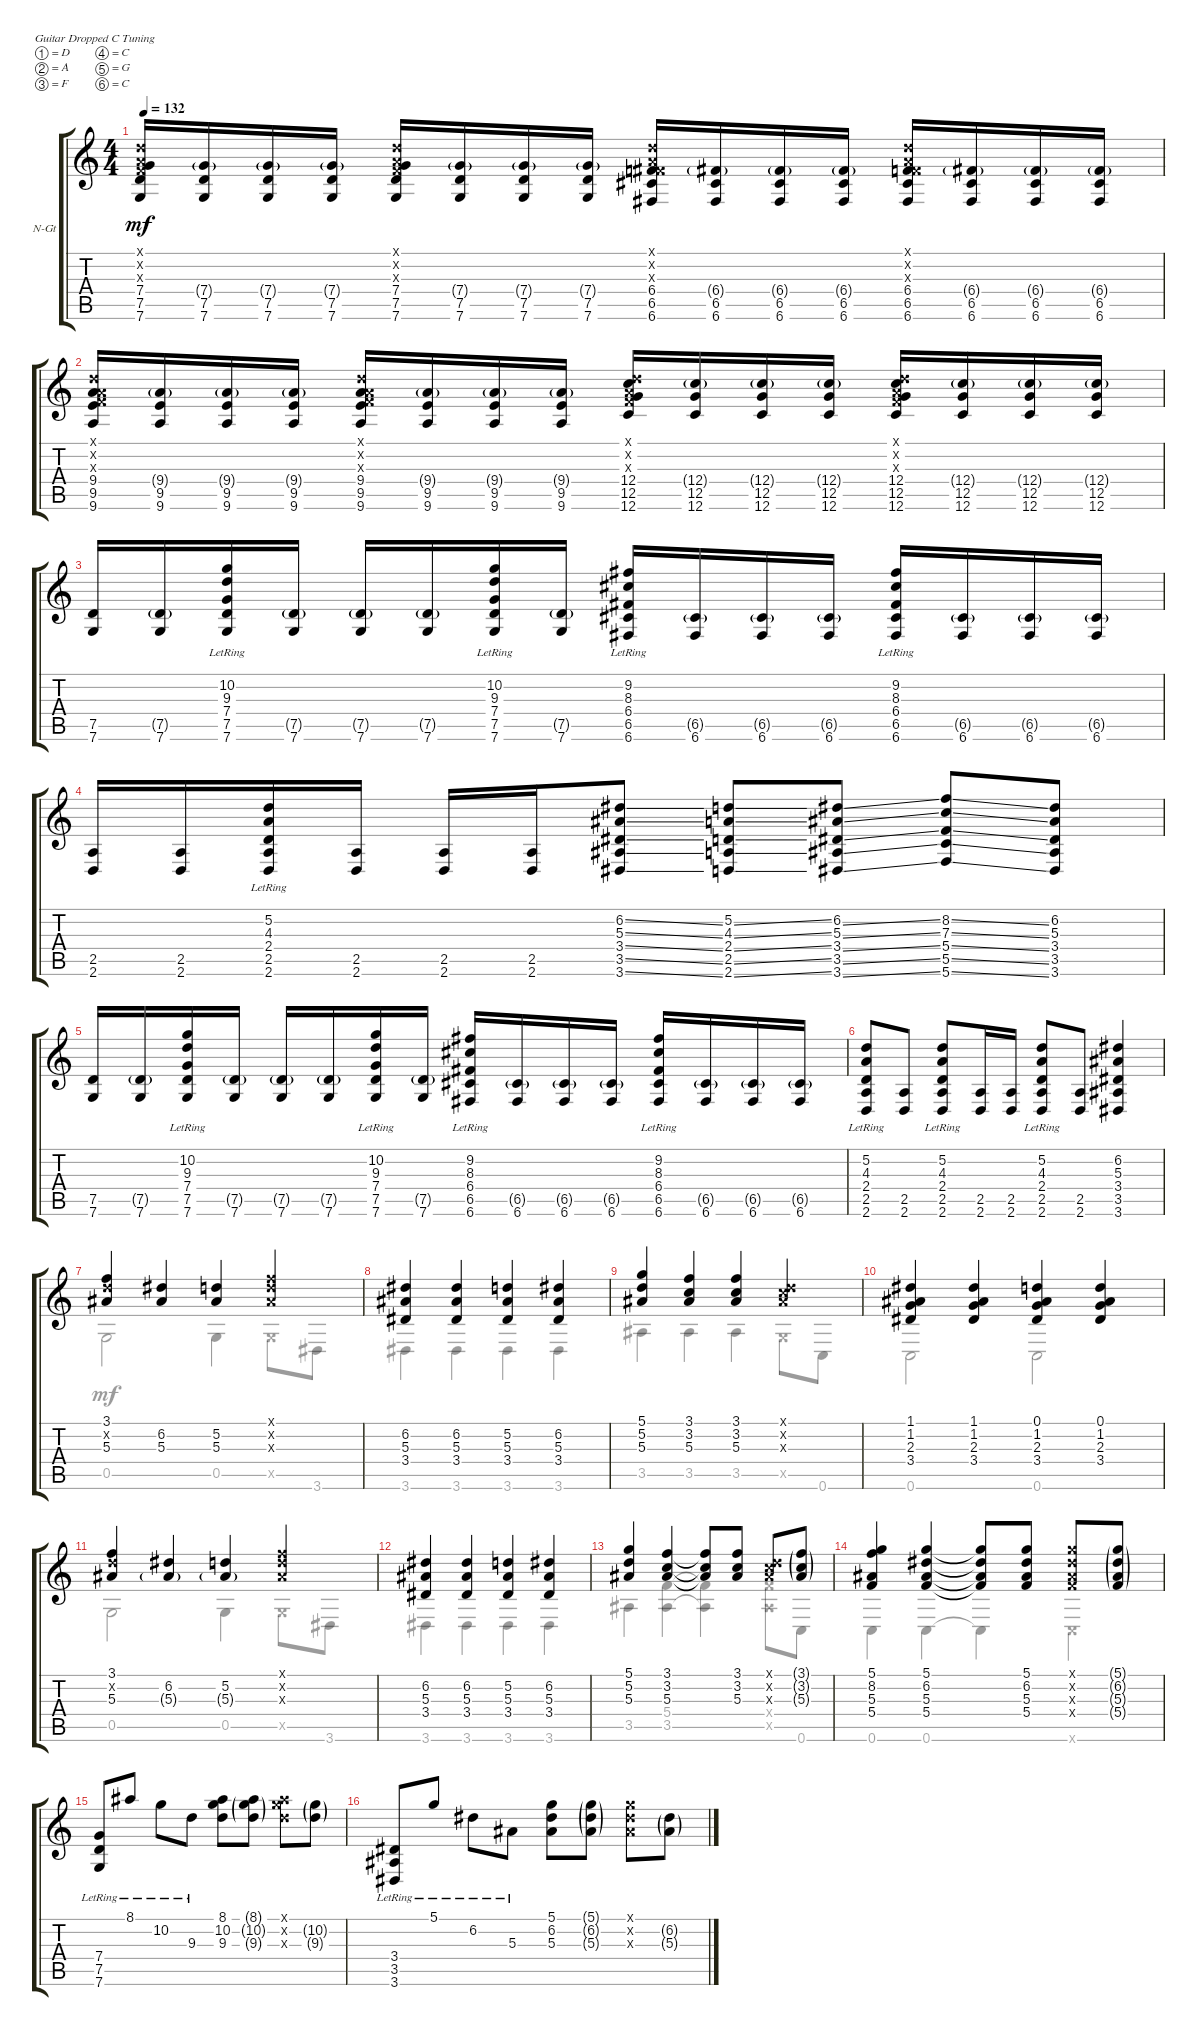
\defaultSystemsLayout 4
\bracketExtendMode groupsimilarinstruments
\firstSystemTrackNameOrientation horizontal
\otherSystemsTrackNameOrientation horizontal
\track ("Nylon Guitar" "N-Gt") {instrument acousticguitarnylon}
\staff {score tabs}
\tuning (D4 A3 F3 C3 G2 C2)
\voice
\ts (4 4)
\tempo 132
\clef g2
\scale
0.443302
\ks c
(7.6 7.5 7.4 0.1{x} 0.2{x} 0.3{x}).16{dy mf} (7.4{g} 7.5 7.6).16 (7.6 7.5 7.4{g}).16 (7.4{g} 7.5 7.6).16 (7.6 7.5 7.4 0.3{x} 0.2{x} 0.1{x}).16 (7.4{g} 7.5 7.6).16 (7.6 7.5 7.4{g}).16 (7.4{g} 7.5 7.6).16 (6.6 6.5 6.4 0.1{x} 0.2{x} 0.3{x}).16 (6.4{g} 6.5 6.6).16 (6.6 6.5 6.4{g}).16 (6.4{g} 6.5 6.6).16 (6.6 6.5 6.4 0.3{x} 0.2{x} 0.1{x}).16 (6.4{g} 6.5 6.6).16 (6.6 6.5 6.4{g}).16 (6.4{g} 6.5 6.6).16 |
\scale
0.429493 (9.6 9.5 9.4 0.1{x} 0.2{x} 0.3{x}).16 (9.6 9.5 9.4{g}).16 (9.6 9.5 9.4{g}).16 (9.6 9.5 9.4{g}).16 (9.6 9.5 9.4 0.3{x} 0.2{x} 0.1{x}).16 (9.6 9.5 9.4{g}).16 (9.6 9.5 9.4{g}).16 (9.6 9.5 9.4{g}).16 (12.4 12.6 12.5 0.1{x} 0.2{x} 0.3{x}).16 (12.4{g} 12.5 12.6).16 (12.4{g} 12.6 12.5).16 (12.4{g} 12.5 12.6).16 (12.4 12.6 12.5 0.3{x} 0.2{x} 0.1{x}).16 (12.4{g} 12.5 12.6).16 (12.4{g} 12.6 12.5).16 (12.4{g} 12.5 12.6).16 |
\scale
0.503723 (7.6 7.5).16 (7.6 7.5{g}).16 (7.6 7.5 7.4{lr} 9.3{lr} 10.2{lr}).16 (7.6 7.5{g}).16 (7.6 7.5{g}).16 (7.6 7.5{g}).16 (7.6 7.5 7.4{lr} 10.2{lr} 9.3{lr}).16 (7.6 7.5{g}).16 (6.6 6.5 6.4{lr} 8.3{lr} 9.2{lr}).16 (6.6 6.5{g}).16 (6.6 6.5{g}).16 (6.6 6.5{g}).16 (6.6 6.5 6.4{lr} 9.2{lr} 8.3{lr}).16 (6.6 6.5{g}).16 (6.6 6.5{g}).16 (6.6 6.5{g}).16 |
\scale
0.496175 (2.6 2.5).16 (2.6 2.5).16 (2.6 2.5 2.4{lr} 4.3{lr} 5.2{lr}).16 (2.6 2.5).16 (2.6 2.5).16 (2.6 2.5).16 (3.6{ss} 3.5{ss} 3.4{ss} 5.3{ss} 6.2{ss}).8 (2.6{ss} 2.5{ss} 2.4{ss} 4.3{ss} 5.2{ss}).8 (3.6{ss} 3.5{ss} 3.4{ss} 5.3{ss} 6.2{ss}).8 (5.6{ss} 5.5{ss} 5.4{ss} 7.3{ss} 8.2{ss}).8 (3.5 3.4 5.3 6.2 3.6).8 |
\scale
0.509932 (7.6 7.5).16 (7.6 7.5{g}).16 (7.6 7.5 7.4{lr} 9.3{lr} 10.2{lr}).16 (7.6 7.5{g}).16 (7.6 7.5{g}).16 (7.6 7.5{g}).16 (7.6 7.5 7.4{lr} 10.2{lr} 9.3{lr}).16 (7.6 7.5{g}).16 (6.6 6.5 6.4{lr} 8.3{lr} 9.2{lr}).16 (6.6 6.5{g}).16 (6.6 6.5{g}).16 (6.6 6.5{g}).16 (6.6 6.5 6.4{lr} 9.2{lr} 8.3{lr}).16 (6.6 6.5{g}).16 (6.6 6.5{g}).16 (6.6 6.5{g}).16 |
(2.6 2.5 2.4{lr} 4.3{lr} 5.2{lr}).8 (2.6 2.5).8 (2.6 2.5 4.3{lr} 5.2{lr} 2.4{lr}).8 (2.5 2.6).16 (2.6 2.5).16 (2.6 2.5 4.3{lr} 5.2{lr} 2.4{lr}).8 (2.6 2.5).8 (3.6 3.5 3.4 5.3 6.2).4 |
\scale
0.521137 (3.1 5.2{x} 5.3).4 (6.2 5.3).4 (5.2 5.3).4 (3.1{x} 5.2{x} 5.3{x}).4 |
\scale
0.478823 (6.2 5.3 3.4).4 (6.2 5.3 3.4).4 (5.2 5.3 3.4).4 (6.2 5.3 3.4).4 |
\scale
0.51981 (5.1 5.2 5.3).4 (3.1 3.2 5.3).4 (3.1 3.2 5.3).4 (0.1{x} 3.2{x} 5.3{x}).4 |
\scale
0.479974 (1.1 1.2 2.3 3.4).4 (1.1 1.2 2.3 3.4).4 (0.1 1.2 2.3 3.4).4 (1.2 0.1 2.3 3.4).4 |
\scale
0.519709 (3.1 5.2{x} 5.3).4 (6.2 5.3{g}).4 (5.2 5.3{g}).4 (3.1{x} 5.2{x} 5.3{x}).4 |
\scale
0.480248 (6.2 5.3 3.4).4 (6.2 5.3 3.4).4 (5.2 5.3 3.4).4 (6.2 5.3 3.4).4 |
\scale
0.5215 (5.1 5.2 5.3).4 (3.1 3.2 5.3).4 (5.3{t} 3.1{t} 3.2{t}).8 (5.3 3.2 3.1).8 (0.1{x} 3.2{x} 5.3{x}).8 (3.1{g} 3.2{g} 5.3{g}).8 |
\scale
0.478251 (5.1 8.2 5.3 5.4).4 (5.1 6.2 5.3 5.4).4 (5.1{t} 6.2{t} 5.3{t} 5.4{t}).8 (5.1 6.2 5.3 5.4).8 (5.1{x} 6.2{x} 5.3{x} 5.4{x}).8 (5.4{g} 5.3{g} 6.2{g} 5.1{g}).8 |
\scale
0.528321 (7.6{lr} 7.5{lr} 7.4{lr}).8 8.1{lr}.8 10.2{lr}.8 9.3{lr}.8 (8.1 10.2 9.3).8 (8.1{g} 10.2{g} 9.3{g}).8 (8.1{x} 10.2{x} 9.3{x}).8 (10.2{g} 9.3{g}).8 |
\scale
0.471611 (3.6{lr} 3.5{lr} 3.4{lr}).8 5.1{lr}.8 6.2{lr}.8 5.3{lr}.8 (5.3 6.2 5.1).8 (5.3{g} 6.2{g} 5.1{g}).8 (5.3{x} 6.2{x} 5.1{x}).8 (5.3{g} 6.2{g}).8
\voice
\clef g2
\ottava regular
\simile none
\scale
0.443302
\ks c
|
\scale
0.429493 |
\scale
0.503723 |
\scale
0.496175 |
\scale
0.509932 |
|
\scale
0.521137 0.5.2 0.5.4 0.5{x}.8 3.6.8 |
\scale
0.478823 3.6.4 3.6.4 3.6.4 3.6.4 |
\scale
0.51981 3.5.4 3.5.4 3.5.4 0.5{x}.8 0.6.8 |
\scale
0.479974 0.6.2 0.6.2 |
\scale
0.519709 0.5.2 0.5.4 0.5{x}.8 3.6.8 |
\scale
0.480248 3.6.4 3.6.4 3.6.4 3.6.4 |
\scale
0.5215 3.5.4 (5.4 3.5).4 (5.4{t} 3.5{t}).4 (3.5{x} 5.4{x}).8 0.6.8 |
\scale
0.478251 0.6.4 0.6.4 0.6{t}.4 0.6{x}.4 |
\scale
0.528321 |
\scale
0.471611
